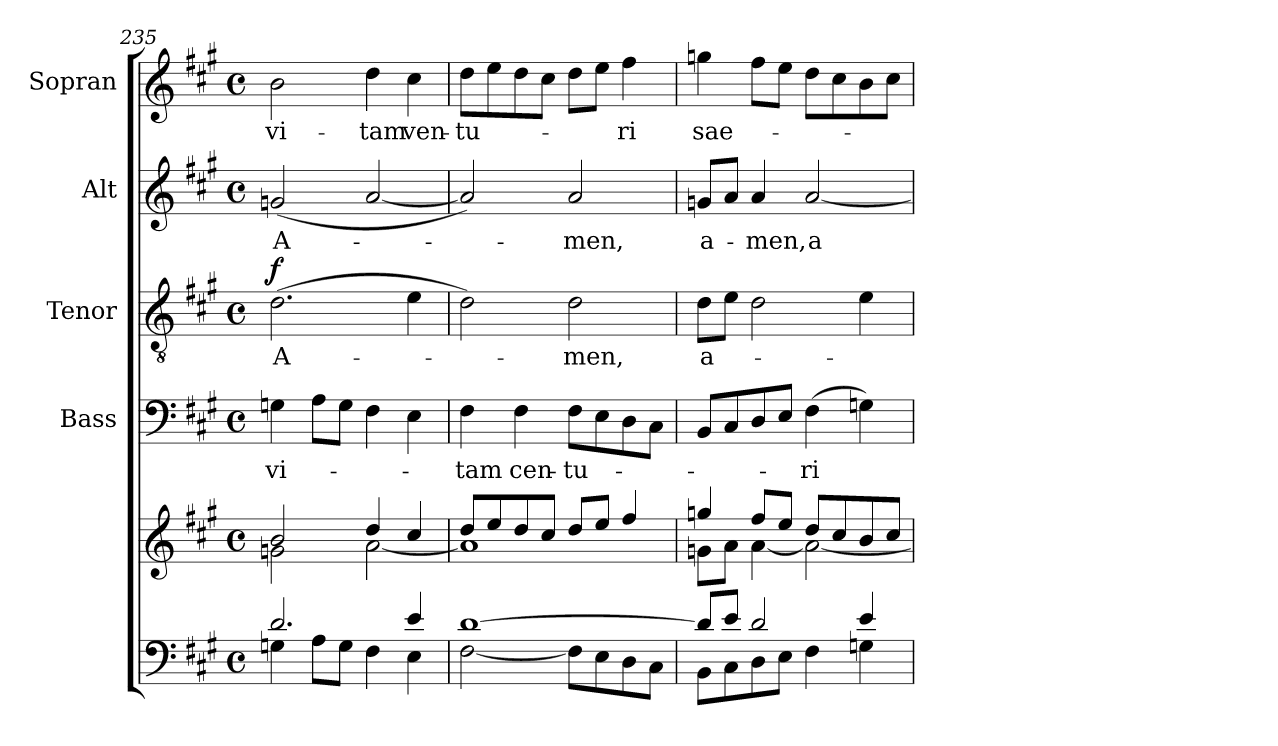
**kern	**kern	**kern	**text	**kern	**text	**dynam	**kern	**text	**kern	**text
*part5	*part5	*part4	*part4	*part3	*part3	*part3	*part2	*part2	*part1	*part1
*staff6	*staff5	*staff4	*staff4	*staff3	*staff3	*staff3	*staff2	*staff2	*staff1	*staff1
*	*	*I"Bass	*	*I"Tenor	*	*	*I"Alt	*	*I"Sopran	*
*	*	*I'B.	*	*I'T.	*	*	*I'A.	*	*I'S.	*
*clefF4	*clefG2	*clefF4	*	*clefGv2	*	*	*clefG2	*	*clefG2	*
*k[f#c#g#]	*k[f#c#g#]	*k[f#c#g#]	*	*k[f#c#g#]	*	*	*k[f#c#g#]	*	*k[f#c#g#]	*
*A:	*A:	*A:	*	*A:	*	*	*A:	*	*A:	*
*M4/4	*M4/4	*M4/4	*	*M4/4	*	*	*M4/4	*	*M4/4	*
*met(c)	*met(c)	*met(c)	*	*met(c)	*	*	*met(c)	*	*met(c)	*
=235	=235	=235	=235	=235	=235	=235	=235	=235	=235	=235
*^	*^	*	*	*	*	*	*	*	*	*
!	!	!	!	!	!LO:LY:b	!	!LO:LY:b	!LO:DY:a	!	!LO:LY:b	!	!LO:LY:b
2.d/	4Gn\	2b/	2gn\	4Gn\	vi-	(>2.d\	A-	f	(<2gn/	A-	2b\	vi-
.	8A\L	.	.	8A\L	.	.	.	.	.	.	.	.
.	8G\J	.	.	8G\J	.	.	.	.	.	.	.	.
!	!	!	!	!	!	!	!	!	!	!	!	!LO:LY:b
.	4F#\	4dd/	[<2a\	4F#\	.	.	.	.	[2a/	.	4dd\	-tam
!	!	!	!	!	!	!	!	!	!	!	!	!LO:LY:b
4e/	4E\	4cc#/	.	4E\	.	4e\	.	.	.	.	4cc#\	ven-
!!LO:LB:g=z
=236	=236	=236	=236	=236	=236	=236	=236	=236	=236	=236	=236	=236
!	!	!	!	!	!LO:LY:b	!	!	!	!	!	!	!LO:LY:b
[>1d	[<2F#\	8dd/L	1a]	4F#\	-tam	2d\)	.	.	2a/])	.	8dd\L	-tu-
.	.	8ee/	.	.	.	.	.	.	.	.	8ee\	.
!	!	!	!	!	!LO:LY:b	!	!	!	!	!	!	!
.	.	8dd/	.	4F#\	cen-	.	.	.	.	.	8dd\	.
.	.	8cc#/J	.	.	.	.	.	.	.	.	8cc#\J	.
!	!	!	!	!	!LO:LY:b	!	!LO:LY:b	!	!	!LO:LY:b	!	!
.	8F#\L]	8dd/L	.	8F#\L	-tu-	2d\	-men,	.	2a/	-men,	8dd\L	.
.	8E\	8ee/J	.	8E\	.	.	.	.	.	.	8ee\J	.
!	!	!	!	!	!	!	!	!	!	!	!	!LO:LY:b
.	8D\	4ff#/	.	8D\	.	.	.	.	.	.	4ff#\	-ri
.	8C#\J	.	.	8C#\J	.	.	.	.	.	.	.	.
=237	=237	=237	=237	=237	=237	=237	=237	=237	=237	=237	=237	=237
!	!	!	!	!	!	!	!LO:LY:b	!	!	!LO:LY:b	!	!LO:LY:b
8d/L]	8BB\L	4ggn/	8gn\L	8BB/L	.	8d\L	a-	.	8gn/L	a-	4ggn\	sae-
8e/J	8C#\	.	8a\J	8C#/	.	8e\J	.	.	8a/J	.	.	.
!	!	!	!	!	!	!	!	!	!	!LO:LY:b	!	!
2d/	8D\	8ff#/L	[<4a\	8D/	.	2d\	.	.	4a/	-men,	8ff#\L	.
.	8E\J	8ee/J	.	8E/J	.	.	.	.	.	.	8ee\J	.
!	!	!	!	!	!LO:LY:b	!	!	!	!	!LO:LY:b	!	!
.	4F#\	8dd/L	2a\_	(>4F#\	-ri	.	.	.	[2a/	a-	8dd\L	.
.	.	8cc#/	.	.	.	.	.	.	.	.	8cc#\	.
4e/	4Gn\	8b/	.	4Gn\)	.	4e\	.	.	.	.	8b\	.
.	.	8cc#/J	.	.	.	.	.	.	.	.	8cc#\J	.
*v	*v	*	*	*	*	*	*	*	*	*	*	*
*	*v	*v	*	*	*	*	*	*	*	*	*
=	=	=	=	=	=	=	=	=	=	=
*-	*-	*-	*-	*-	*-	*-	*-	*-	*-	*-
